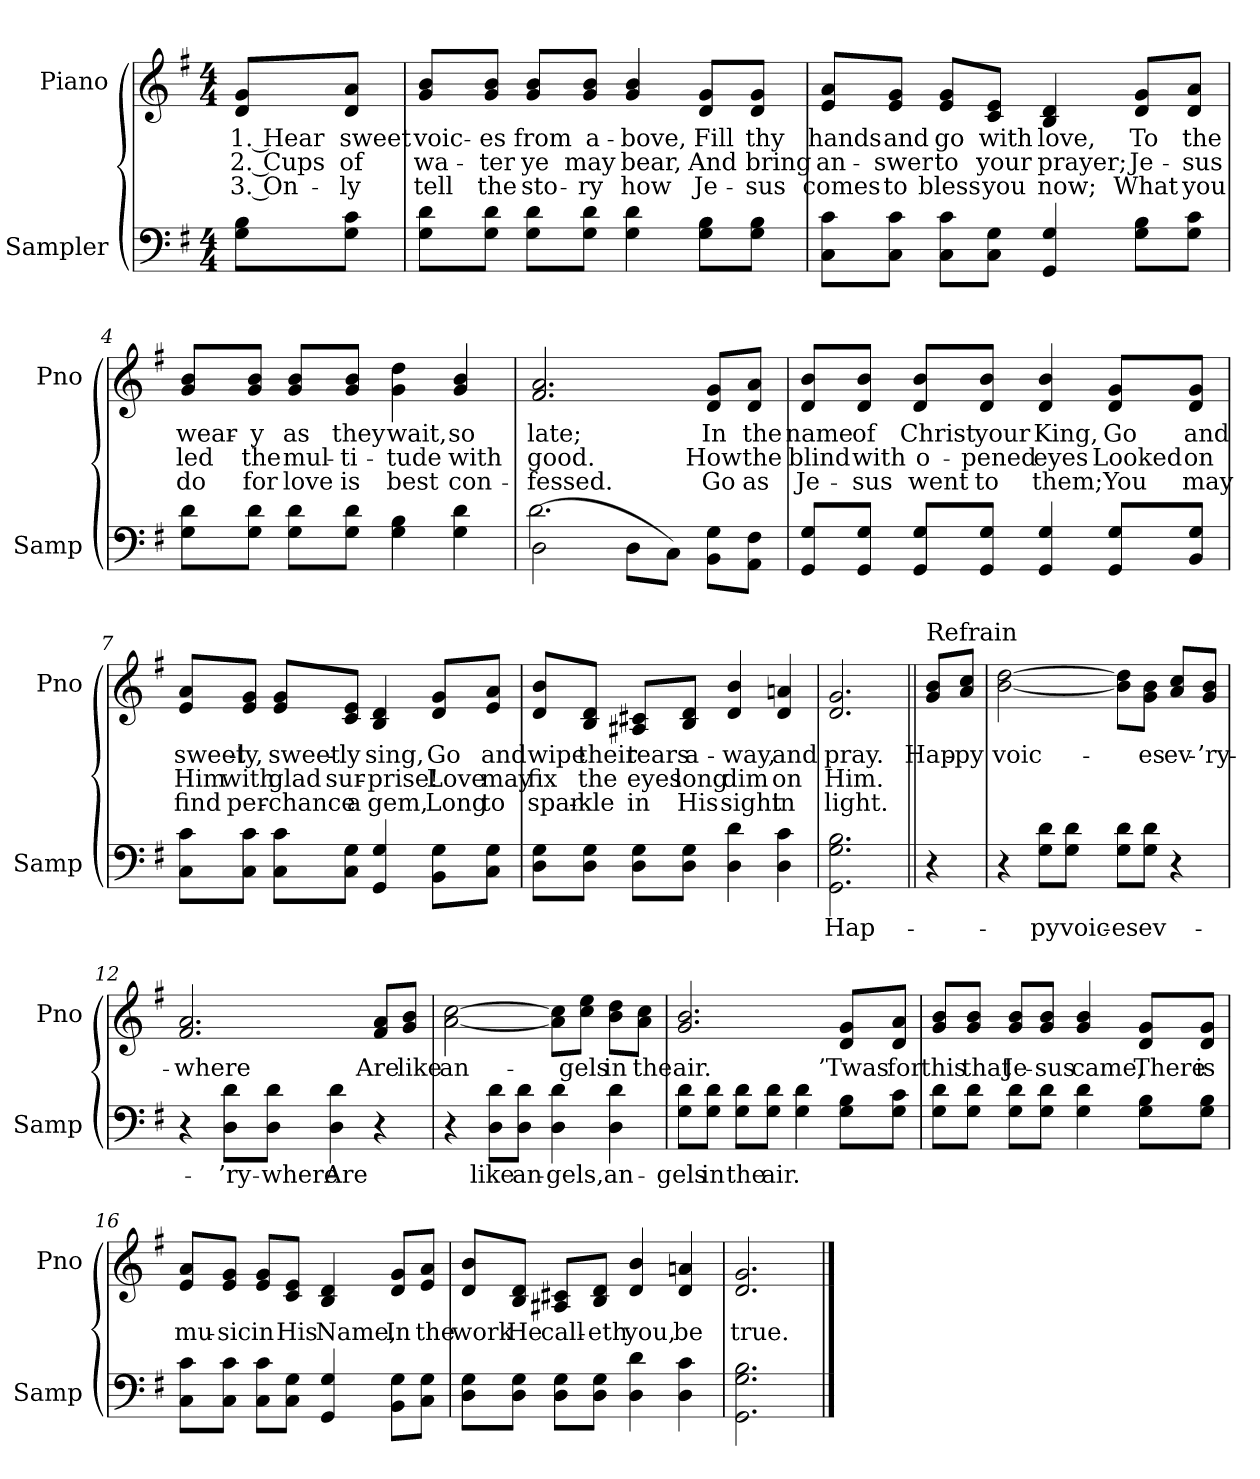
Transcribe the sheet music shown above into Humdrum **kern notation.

**kern	**text	**kern	**text	**text	**text
*part2	*part2	*part1	*part1	*part1	*part1
*staff2	*staff2	*staff1	*staff1	*staff1	*staff1
*I"Sampler	*	*I"Piano	*	*	*
*I'Samp	*	*I'Pno	*	*	*
*clefF4	*	*clefG2	*	*	*
*k[f#]	*	*k[f#]	*	*	*
*G:	*	*G:	*	*	*
*M4/4	*	*M4/4	*	*	*
=1	=1	=1	=1	=1	=1
8G\ 8B\L	.	8d/ 8g/L	1. Hear	2. Cups	3. On-
8G\ 8c\J	.	8d/ 8a/J	sweet	of	-ly
=2	=2	=2	=2	=2	=2
8G\ 8d\L	.	8g/ 8b/L	voic-	wa-	tell
8G\ 8d\J	.	8g/ 8b/J	-es	-ter	the
8G\ 8d\L	.	8g/ 8b/L	from	ye	sto-
8G\ 8d\J	.	8g/ 8b/J	a-	may	-ry
4G 4d	.	4g 4b	-bove,	bear,	how
8G\ 8B\L	.	8d/ 8g/L	Fill	And	Je-
8G\ 8B\J	.	8d/ 8g/J	thy	bring	-sus
=3	=3	=3	=3	=3	=3
8C\ 8c\L	.	8e/ 8a/L	hands	an-	comes
8C\ 8c\J	.	8e/ 8g/J	and	-swer	to
8C\ 8c\L	.	8e/ 8g/L	go	to	bless
8C\ 8G\J	.	8c/ 8e/J	with	your	you
4GG 4G	.	4B 4d	love,	prayer;	now;
8G\ 8B\L	.	8d/ 8g/L	To	Je-	What
8G\ 8c\J	.	8d/ 8a/J	the	-sus	you
=4	=4	=4	=4	=4	=4
8G\ 8d\L	.	8g/ 8b/L	wear-	led	do
8G\ 8d\J	.	8g/ 8b/J	-y	the	for
8G\ 8d\L	.	8g/ 8b/L	as	mul-	love
8G\ 8d\J	.	8g/ 8b/J	they	-ti-	is
4G 4B	.	4g 4dd	wait,	-tude	best
4G 4d	.	4g 4b	so	with	con-
=5	=5	=5	=5	=5	=5
*^	*	*	*	*	*
(2D\	2.d	.	2.f# 2.a	late;	good.	-fessed.
8D\L	.	.	.	.	.	.
8C\J)	.	.	.	.	.	.
8BB\ 8G\L	4ryy	.	8d/ 8g/L	In	How	Go
8AA\ 8F#\J	.	.	8d/ 8a/J	the	the	as
*v	*v	*	*	*	*	*
=6	=6	=6	=6	=6	=6
8GG/ 8G/L	.	8d/ 8b/L	name	blind	Je-
8GG/ 8G/J	.	8d/ 8b/J	of	with	-sus
8GG/ 8G/L	.	8d/ 8b/L	Christ	o-	went
8GG/ 8G/J	.	8d/ 8b/J	your	-pened	to
4GG 4G	.	4d 4b	King,	eyes	them;
8GG/ 8G/L	.	8d/ 8g/L	Go	Looked	You
8BB/ 8G/J	.	8d/ 8g/J	and	on	may
=7	=7	=7	=7	=7	=7
8C\ 8c\L	.	8e/ 8a/L	sweet-	Him	find
8C\ 8c\J	.	8e/ 8g/J	-ly,	with	per-
8C\ 8c\L	.	8e/ 8g/L	sweet-	glad	-chance
8C\ 8G\J	.	8c/ 8e/J	-ly	sur-	a
4GG 4G	.	4B 4d	sing,	-prise!	gem,
8BB\ 8G\L	.	8d/ 8g/L	Go	Love	Long
8C\ 8G\J	.	8e/ 8a/J	and	may	to
=8	=8	=8	=8	=8	=8
8D\ 8G\L	.	8d/ 8b/L	wipe	fix	spar-
8D\ 8G\J	.	8B/ 8d/J	their	the	-kle
8D\ 8G\L	.	8A#X/ 8c#X/L	tears	eyes	in
8D\ 8G\J	.	8B/ 8d/J	a-	long	His
4D 4d	.	4d 4b	-way,	dim	sight
4D 4c	.	4d 4an	and	on	in
=9	=9	=9	=9	=9	=9
2.GG 2.G 2.B	Hap-	2.d 2.g	pray.	Him.	light.
=10||	=10||	=10||	=10||	=10||	=10||
!	!	!LO:TX:t=Refrain	!	!	!
4r	.	8g/ 8b/L	Hap-	.	.
.	.	8a/ 8cc/J	-py	.	.
=11	=11	=11	=11	=11	=11
4r	.	[2b [2dd	voic-	.	.
8G\ 8d\L	-py	.	.	.	.
8G\ 8d\J	voic-	.	.	.	.
8G\ 8d\L	-es	8b]\ 8dd]\L	.	.	.
8G\ 8d\J	ev-	8g\ 8b\J	-es	.	.
4r	.	8a/ 8cc/L	ev-	.	.
.	.	8g/ 8b/J	-’ry-	.	.
=12	=12	=12	=12	=12	=12
4r	.	2.f# 2.a	-where	.	.
8D\ 8d\L	-’ry-	.	.	.	.
8D\ 8d\J	-where	.	.	.	.
4D 4d	Are	.	.	.	.
4r	.	8f#/ 8a/L	Are	.	.
.	.	8g/ 8b/J	like	.	.
=13	=13	=13	=13	=13	=13
4r	.	[2a [2cc	an-	.	.
8D\ 8d\L	like	.	.	.	.
8D\ 8d\J	an-	.	.	.	.
4D 4d	-gels,	8a]\ 8cc]\L	.	.	.
.	.	8cc\ 8ee\J	-gels	.	.
4D 4d	an-	8b\ 8dd\L	in	.	.
.	.	8a\ 8cc\J	the	.	.
=14	=14	=14	=14	=14	=14
8G\ 8d\L	-gels	2.g 2.b	air.	.	.
8G\ 8d\J	in	.	.	.	.
8G\ 8d\L	the	.	.	.	.
8G\ 8d\J	air.	.	.	.	.
4G 4d	.	.	.	.	.
8G\ 8B\L	.	8d/ 8g/L	’Twas	.	.
8G\ 8c\J	.	8d/ 8a/J	for	.	.
=15	=15	=15	=15	=15	=15
8G\ 8d\L	.	8g/ 8b/L	this	.	.
8G\ 8d\J	.	8g/ 8b/J	that	.	.
8G\ 8d\L	.	8g/ 8b/L	Je-	.	.
8G\ 8d\J	.	8g/ 8b/J	-sus	.	.
4G 4d	.	4g 4b	came,	.	.
8G\ 8B\L	.	8d/ 8g/L	There	.	.
8G\ 8B\J	.	8d/ 8g/J	is	.	.
=16	=16	=16	=16	=16	=16
8C\ 8c\L	.	8e/ 8a/L	mu-	.	.
8C\ 8c\J	.	8e/ 8g/J	-sic	.	.
8C\ 8c\L	.	8e/ 8g/L	in	.	.
8C\ 8G\J	.	8c/ 8e/J	His	.	.
4GG 4G	.	4B 4d	Name,	.	.
8BB\ 8G\L	.	8d/ 8g/L	In	.	.
8C\ 8G\J	.	8e/ 8a/J	the	.	.
=17	=17	=17	=17	=17	=17
8D\ 8G\L	.	8d/ 8b/L	work	.	.
8D\ 8G\J	.	8B/ 8d/J	He	.	.
8D\ 8G\L	.	8A#X/ 8c#X/L	call-	.	.
8D\ 8G\J	.	8B/ 8d/J	-eth	.	.
4D 4d	.	4d 4b	you,	.	.
4D 4c	.	4d 4an	be	.	.
=18	=18	=18	=18	=18	=18
2.GG 2.G 2.B	.	2.d 2.g	true.	.	.
==	==	==	==	==	==
*-	*-	*-	*-	*-	*-
